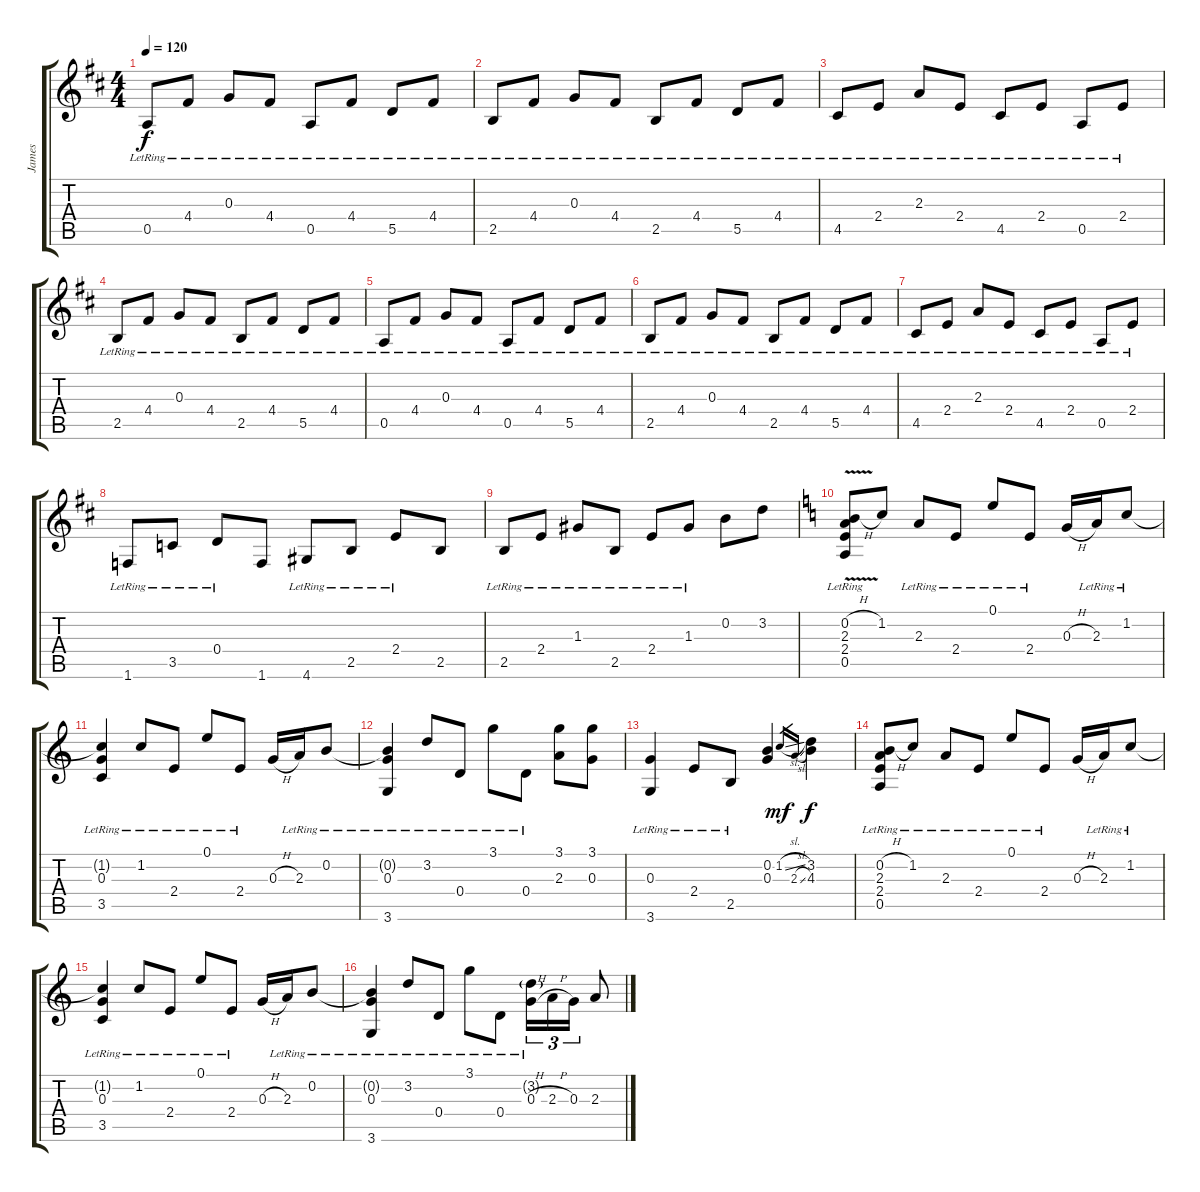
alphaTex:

\track ("James" "James") {instrument acousticguitarsteel}
\staff {score tabs}
\tuning (E4 B3 G3 D3 A2 E2) {hide}
\ts (4 4)
\tempo 120
\clef g2
\ks d
0.5{lr}.8{dy f} 4.4{lr}.8 0.3{lr}.8 4.4{lr}.8 0.5{lr}.8 4.4{lr}.8 5.5{lr}.8 4.4{lr}.8 |
2.5{lr}.8 4.4{lr}.8 0.3{lr}.8 4.4{lr}.8 2.5{lr}.8 4.4{lr}.8 5.5{lr}.8 4.4{lr}.8 |
4.5{lr}.8 2.4{lr}.8 2.3{lr}.8 2.4{lr}.8 4.5{lr}.8 2.4{lr}.8 0.5{lr}.8 2.4{lr}.8 |
2.5{lr}.8 4.4{lr}.8 0.3{lr}.8 4.4{lr}.8 2.5{lr}.8 4.4{lr}.8 5.5{lr}.8 4.4{lr}.8 |
0.5{lr}.8 4.4{lr}.8 0.3{lr}.8 4.4{lr}.8 0.5{lr}.8 4.4{lr}.8 5.5{lr}.8 4.4{lr}.8 |
2.5{lr}.8 4.4{lr}.8 0.3{lr}.8 4.4{lr}.8 2.5{lr}.8 4.4{lr}.8 5.5{lr}.8 4.4{lr}.8 |
4.5{lr}.8 2.4{lr}.8 2.3{lr}.8 2.4{lr}.8 4.5{lr}.8 2.4{lr}.8 0.5{lr}.8 2.4{lr}.8 |
1.6{lr}.8 3.5{lr}.8 0.4{lr}.8 1.6.8 4.6{lr}.8 2.5{lr}.8 2.4{lr}.8 2.5.8 |
2.5{lr}.8 2.4{lr}.8 1.3{lr}.8 2.5{lr}.8 2.4{lr}.8 1.3{lr}.8 0.2.8 3.2.8 |
\ks c
(0.2{h} 2.3{v lr} 2.4{v lr} 0.5{lr}).8 1.2.8 2.3{lr}.8 2.4{lr}.8 0.1{lr}.8 2.4{lr}.8 0.3{h}.16 2.3{lr}.16 1.2{lr}.8 |
(1.2{t} 0.3{lr} 3.5{lr}).4 1.2{lr}.8 2.4{lr}.8 0.1{lr}.8 2.4{lr}.8 0.3{h}.16 2.3{lr}.16 0.2{lr}.8 |
(0.2{t} 0.3{lr} 3.6{lr}).4 3.2{lr}.8 0.4{lr}.8 3.1{lr}.8 0.4{lr}.8 (3.1 2.3).8 (3.1 0.3).8 |
(0.3{lr} 3.6{lr}).4 2.4{lr}.8 2.5{lr}.8 (0.2 0.3).4 1.2{sl}.16{gr dy mf} 2.3{sl}.16{gr} (3.2 4.3).4{dy f} |
(0.2{h} 2.3{lr} 2.4{lr} 0.5{lr}).8 1.2{lr}.8 2.3{lr}.8 2.4{lr}.8 0.1{lr}.8 2.4{lr}.8 0.3{h}.16 2.3{lr}.16 1.2{lr}.8 |
(1.2{t} 0.3{lr} 3.5{lr}).4 1.2{lr}.8 2.4{lr}.8 0.1{lr}.8 2.4{lr}.8 0.3{h}.16 2.3{lr}.16 0.2{lr}.8 |
(0.2{t} 0.3{lr} 3.6{lr}).4 3.2{lr}.8 0.4{lr}.8 3.1{lr}.8 0.4{lr}.8 (3.2{g lr} 0.3{h}).16{tu (3 2)} 2.3{h}.16{tu (3 2)} 0.3.16{tu (3 2)} 2.3.8
